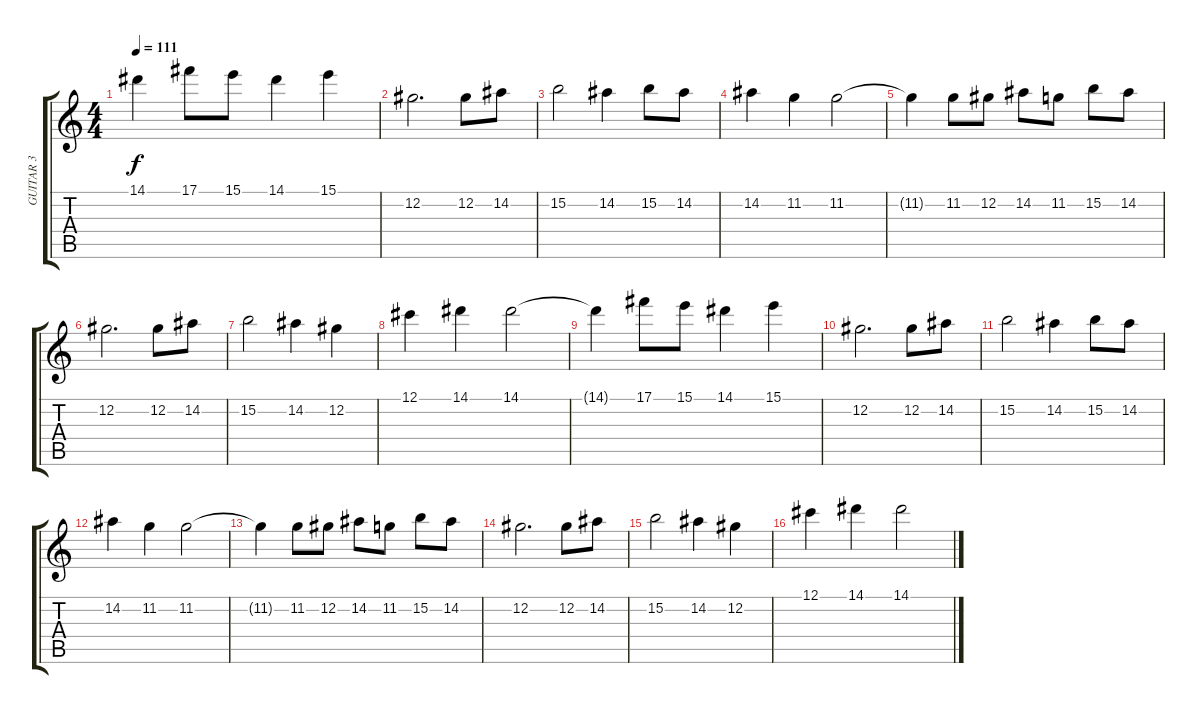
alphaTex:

\track ("GUITAR 3" "GUITAR 3") {instrument distortionguitar}
\staff {score tabs}
\tuning (Db4 Ab3 E3 B2 Gb2 Db2) {hide}
\ts (4 4)
\tempo 111
\clef g2
\ks c
14.1{t}.4{dy f} 17.1.8 15.1.8 14.1.4 15.1.4 |
12.2.2{d volume 3} 12.2.8 14.2.8 |
15.2.2 14.2.4 15.2.8 14.2.8 |
14.2.4 11.2.4 11.2.2 |
11.2{t}.4 11.2.8 12.2.8 14.2.8 11.2.8 15.2.8 14.2.8 |
12.2.2{d volume 3} 12.2.8 14.2.8 |
15.2.2 14.2.4 12.2.4 |
12.1.4 14.1.4 14.1.2 |
14.1{t}.4 17.1.8 15.1.8 14.1.4 15.1.4 |
12.2.2{d volume 2} 12.2.8 14.2.8 |
15.2.2 14.2.4 15.2.8 14.2.8 |
14.2.4 11.2.4 11.2.2 |
11.2{t}.4 11.2.8 12.2.8 14.2.8 11.2.8 15.2.8 14.2.8 |
12.2.2{d volume 2} 12.2.8 14.2.8 |
15.2.2 14.2.4 12.2.4 |
12.1.4 14.1.4 14.1.2
